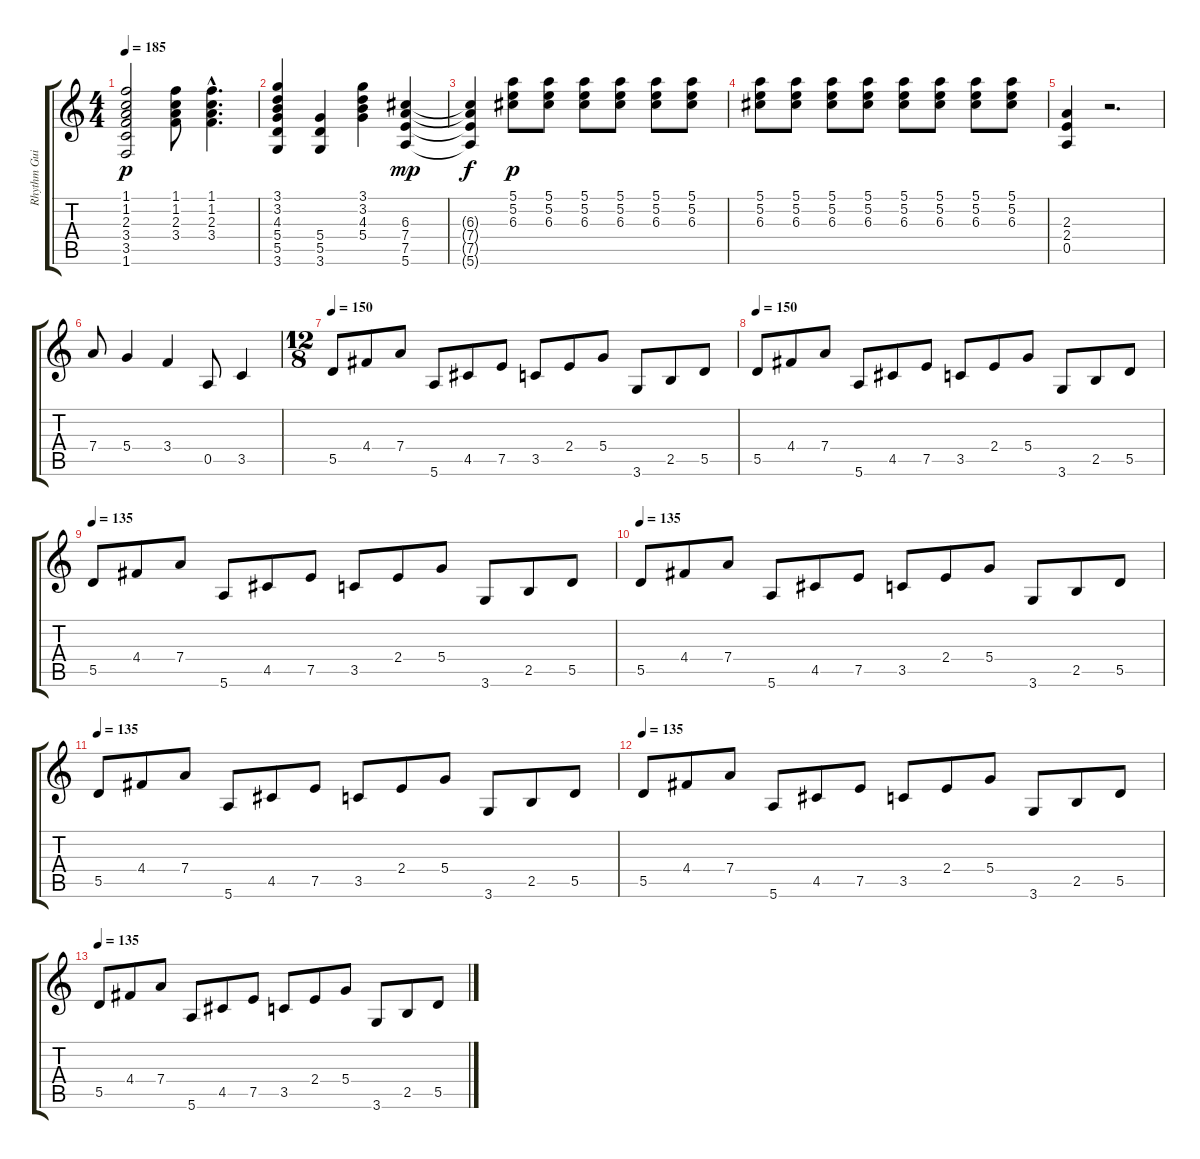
\track ("Rhythm Guitar" "Rhythm Gui") {instrument overdrivenguitar}
\staff {score tabs}
\tuning (E4 B3 G3 D3 A2 E2) {hide}
\ts (4 4)
\tempo 185
\clef g2
\ks c
(1.1 1.2 2.3 3.4 3.5 1.6).2{dy p} (1.1 1.2 2.3 3.4).8 (1.1{hac} 1.2{hac} 2.3{hac} 3.4{hac}).4{d} |
(3.1 3.2 4.3 5.4 5.5 3.6).4 (5.4 5.5 3.6).4 (3.1 3.2 4.3 5.4).4 (6.3 7.4 7.5 5.6).4{dy mp} |
(6.3{t} 7.4{t} 7.5{t} 5.6{t}).4{dy f} (5.1 5.2 6.3).8{dy p} (5.1 5.2 6.3).8 (5.1 5.2 6.3).8 (5.1 5.2 6.3).8 (5.1 5.2 6.3).8 (5.1 5.2 6.3).8 |
(5.1 5.2 6.3).8 (5.1 5.2 6.3).8 (5.1 5.2 6.3).8 (5.1 5.2 6.3).8 (5.1 5.2 6.3).8 (5.1 5.2 6.3).8 (5.1 5.2 6.3).8 (5.1 5.2 6.3).8 |
(2.3 2.4 0.5).4 r.2{d} |
7.4.8 5.4.4 3.4.4 0.5.8 3.5.4 |
\ts (12 8)
\tempo 150
5.5.8 4.4.8 7.4.8 5.6.8 4.5.8 7.5.8 3.5.8 2.4.8 5.4.8 3.6.8 2.5.8 5.5.8 |
\tempo 150
5.5.8 4.4.8 7.4.8 5.6.8 4.5.8 7.5.8 3.5.8 2.4.8 5.4.8 3.6.8 2.5.8 5.5.8 |
\tempo 135
5.5.8 4.4.8 7.4.8 5.6.8 4.5.8 7.5.8 3.5.8 2.4.8 5.4.8 3.6.8 2.5.8 5.5.8 |
\tempo 135
5.5.8 4.4.8 7.4.8 5.6.8 4.5.8 7.5.8 3.5.8 2.4.8 5.4.8 3.6.8 2.5.8 5.5.8 |
\tempo 135
5.5.8 4.4.8 7.4.8 5.6.8 4.5.8 7.5.8 3.5.8 2.4.8 5.4.8 3.6.8 2.5.8 5.5.8 |
\tempo 135
5.5.8 4.4.8 7.4.8 5.6.8 4.5.8 7.5.8 3.5.8 2.4.8 5.4.8 3.6.8 2.5.8 5.5.8 |
\tempo 135
5.5.8 4.4.8 7.4.8 5.6.8 4.5.8 7.5.8 3.5.8 2.4.8 5.4.8 3.6.8 2.5.8 5.5.8
